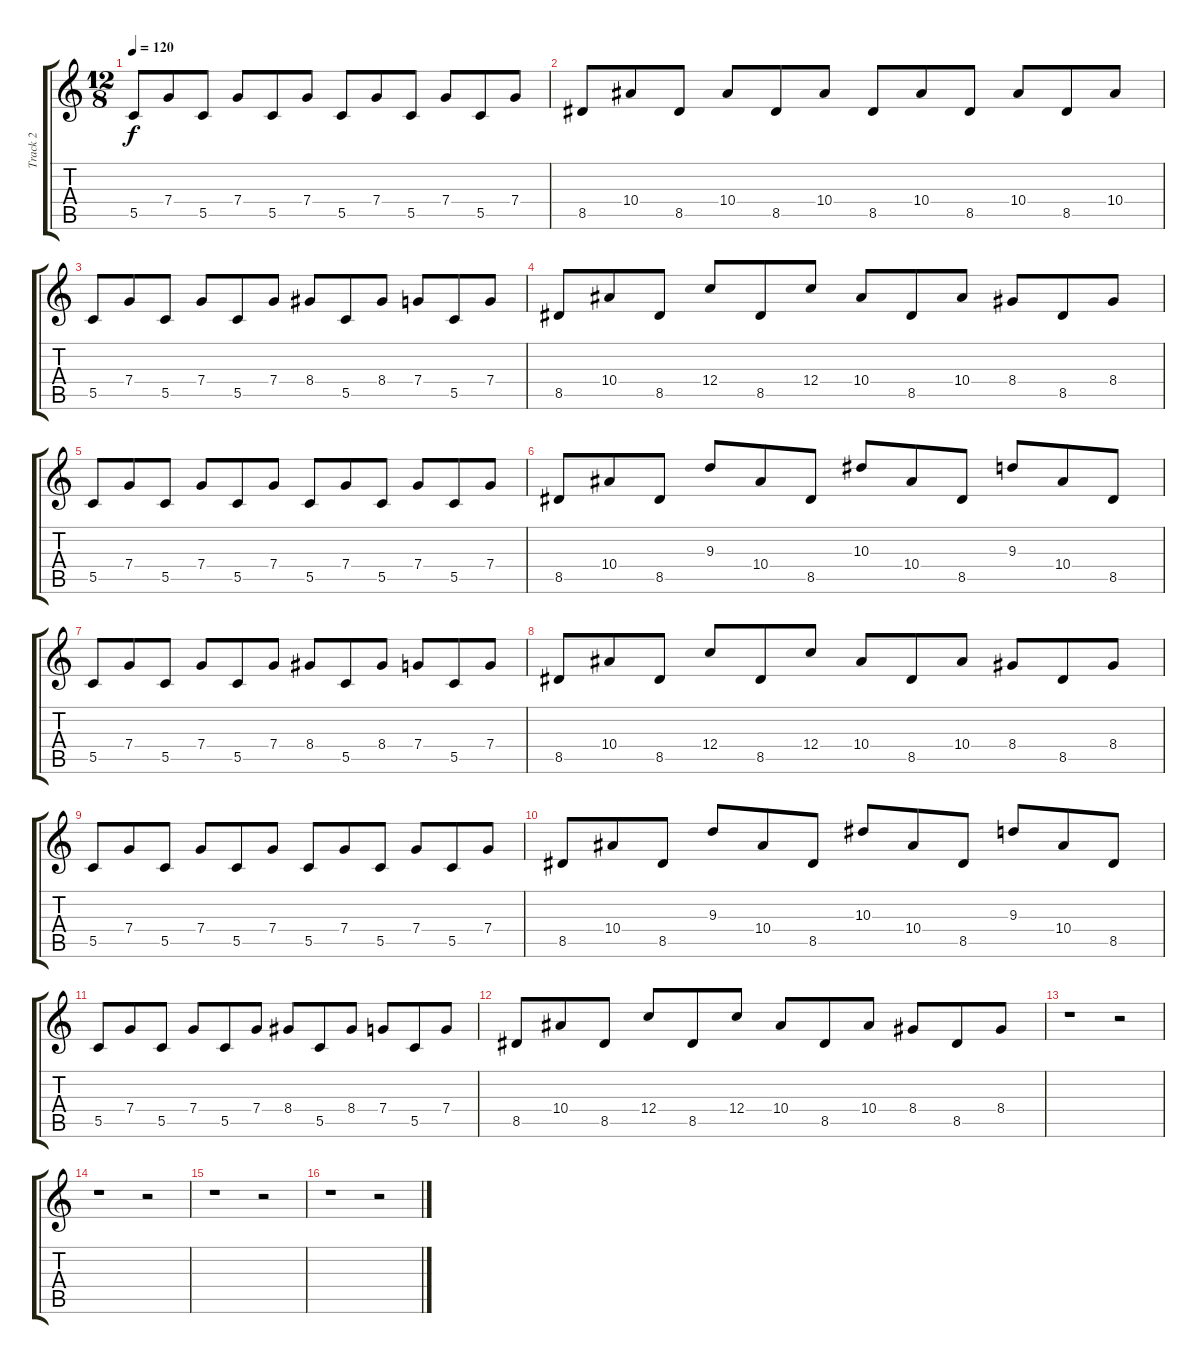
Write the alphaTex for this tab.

\track ("Track 2" "Track 2") {instrument electricguitarclean}
\staff {score tabs}
\tuning (D4 A3 F3 C3 G2 C2) {hide}
\ts (12 8)
\tempo 120
\clef g2
\ks c
5.5.8{dy f} 7.4.8 5.5.8 7.4.8 5.5.8 7.4.8 5.5.8 7.4.8 5.5.8 7.4.8 5.5.8 7.4.8 |
8.5.8 10.4.8 8.5.8 10.4.8 8.5.8 10.4.8 8.5.8 10.4.8 8.5.8 10.4.8 8.5.8 10.4.8 |
5.5.8 7.4.8 5.5.8 7.4.8 5.5.8 7.4.8 8.4.8 5.5.8 8.4.8 7.4.8 5.5.8 7.4.8 |
8.5.8 10.4.8 8.5.8 12.4.8 8.5.8 12.4.8 10.4.8 8.5.8 10.4.8 8.4.8 8.5.8 8.4.8 |
5.5.8 7.4.8 5.5.8 7.4.8 5.5.8 7.4.8 5.5.8 7.4.8 5.5.8 7.4.8 5.5.8 7.4.8 |
8.5.8 10.4.8 8.5.8 9.3.8 10.4.8 8.5.8 10.3.8 10.4.8 8.5.8 9.3.8 10.4.8 8.5.8 |
5.5.8 7.4.8 5.5.8 7.4.8 5.5.8 7.4.8 8.4.8 5.5.8 8.4.8 7.4.8 5.5.8 7.4.8 |
8.5.8 10.4.8 8.5.8 12.4.8 8.5.8 12.4.8 10.4.8 8.5.8 10.4.8 8.4.8 8.5.8 8.4.8 |
5.5.8 7.4.8 5.5.8 7.4.8 5.5.8 7.4.8 5.5.8 7.4.8 5.5.8 7.4.8 5.5.8 7.4.8 |
8.5.8 10.4.8 8.5.8 9.3.8 10.4.8 8.5.8 10.3.8 10.4.8 8.5.8 9.3.8 10.4.8 8.5.8 |
5.5.8 7.4.8 5.5.8 7.4.8 5.5.8 7.4.8 8.4.8 5.5.8 8.4.8 7.4.8 5.5.8 7.4.8 |
8.5.8 10.4.8 8.5.8 12.4.8 8.5.8 12.4.8 10.4.8 8.5.8 10.4.8 8.4.8 8.5.8 8.4.8 |
r.1 r.2 |
r.1 r.2 |
r.1 r.2 |
r.1 r.2
